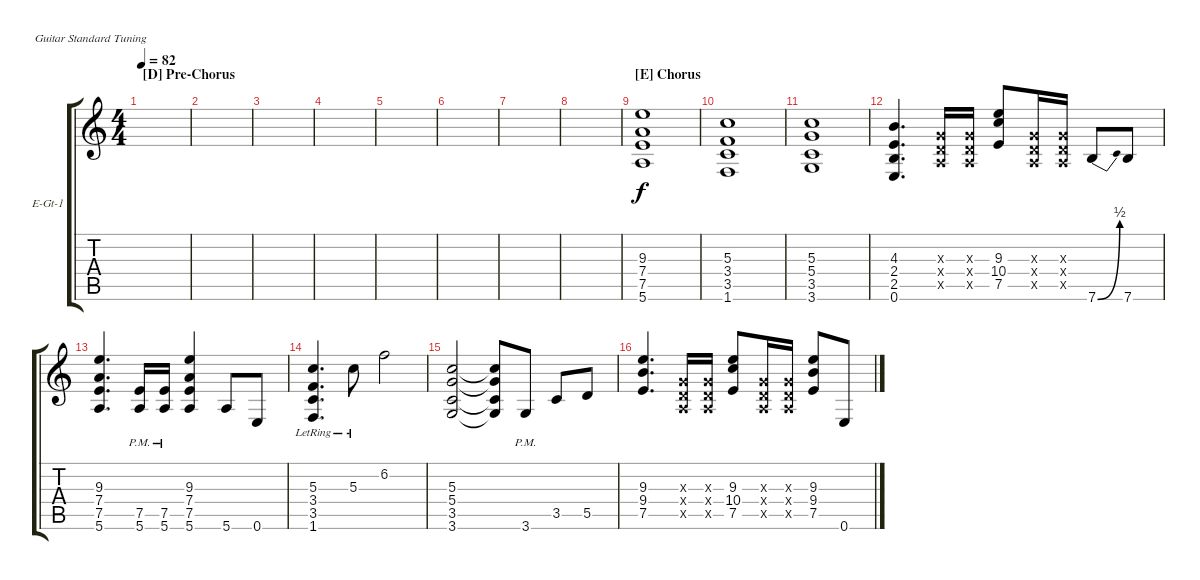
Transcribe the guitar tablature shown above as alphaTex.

\defaultSystemsLayout 4
\bracketExtendMode groupsimilarinstruments
\firstSystemTrackNameOrientation horizontal
\otherSystemsTrackNameOrientation horizontal
\track ("Electric Guitar 1" "E-Gt-1") {instrument distortionguitar}
\staff {score tabs}
\tuning (E4 B3 G3 D3 A2 E2)
\ts (4 4)
\section ("D" "Pre-Chorus")
\tempo 82
\clef g2
\ks c
|
|
|
|
|
|
|
|
\section ("E" "Chorus")
(5.6 7.5 7.4 9.3).1 |
(5.3 3.4 3.5 1.6).1 |
(3.6 3.5 5.4 5.3).1 |
(4.3 2.4 2.5 0.6).4{d} (0.3{x} 0.4{x} 0.5{x}).16 (0.3{x} 0.4{x} 0.5{x}).16 (7.5 10.4 9.3).8 (0.3{x} 0.4{x} 0.5{x}).16 (0.3{x} 0.4{x} 0.5{x}).16 7.6{be (bend 0 0 15.6 2)}.8 7.6.8 |
(5.6 7.5 7.4 9.3).4{d} (7.5{pm} 5.6{pm}).16 (7.5{pm} 5.6{pm}).16 (5.6 7.5 7.4 9.3).4 5.6.8 0.6.8 |
(1.6{lr} 3.5{lr} 3.4{lr} 5.3{lr}).4{d} 5.3{lr}.8 6.2.2 |
(5.3 5.4 3.5 3.6).2 (3.6{t} 3.5{t} 5.4{t} 5.3{t}).8 3.6{pm}.8 3.5.8 5.5.8 |
(7.5 9.4 9.3).4{d} (0.3{x} 0.4{x} 0.5{x}).16 (0.3{x} 0.4{x} 0.5{x}).16 (7.5 10.4 9.3).8 (0.3{x} 0.4{x} 0.5{x}).16 (0.3{x} 0.4{x} 0.5{x}).16 (7.5 9.4 9.3).8 0.6.8
